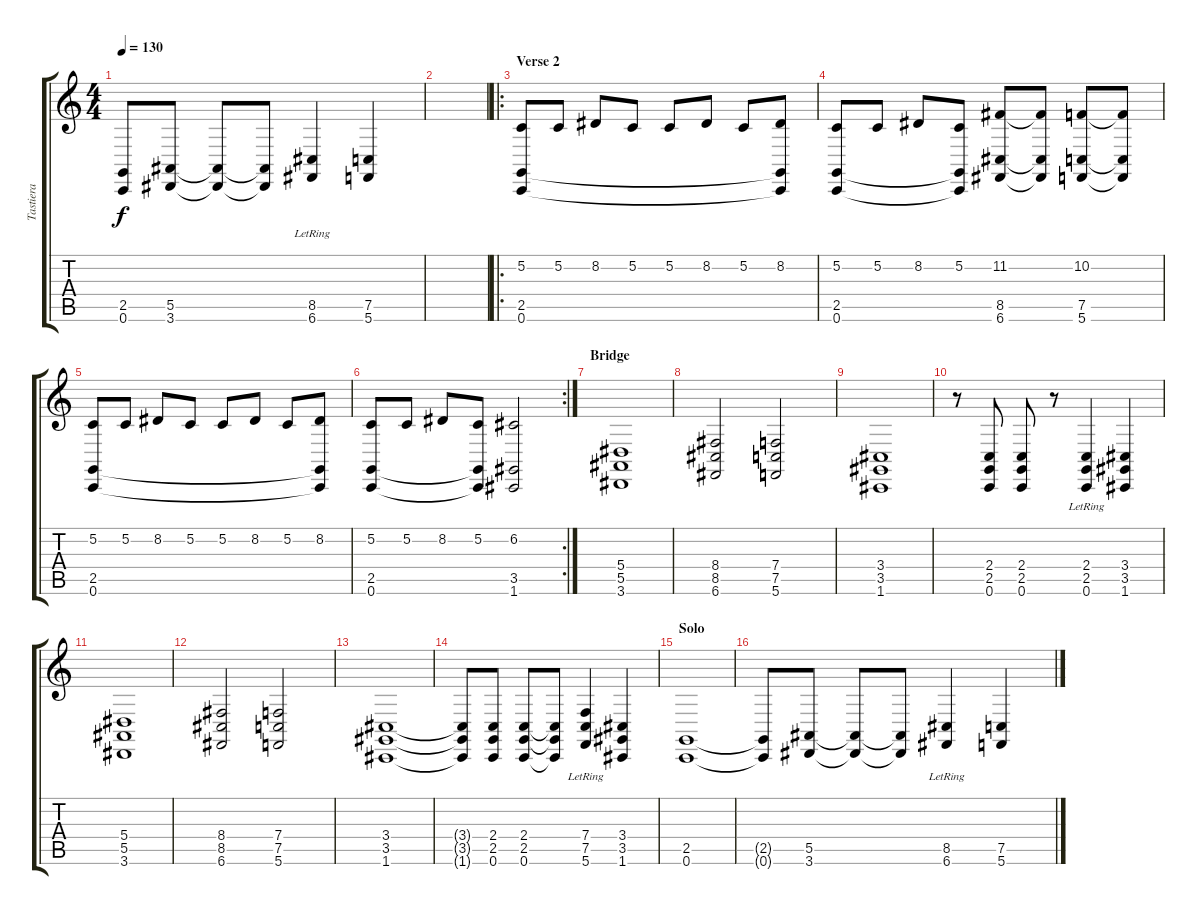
\track ("Tastiera" "Tastiera") {instrument lead2sawtooth}
\staff {score tabs}
\tuning (C4 G3 Eb3 Bb2 F2 C2) {hide}
\ts (4 4)
\tempo 130
\clef g2
\ks c
(2.5{t} 0.6{t}).8{dy f} (5.5 3.6).8 (5.5{t} 3.6{t}).8 (5.5{t} 3.6{t}).8 (8.5 6.6{lr}).4 (7.5 5.6).4 |
|
\ro
\section ("" "Verse 2")
(5.2 2.5 0.6).8 5.2.8 8.2.8 5.2.8 5.2.8 8.2.8 5.2.8 (8.2 2.5{t} 0.6{t}).8 |
(5.2 2.5 0.6).8 5.2.8 8.2.8 (5.2 2.5{t} 0.6{t}).8 (11.2 8.5 6.6).8 (11.2{t} 8.5{t} 6.6{t}).8 (10.2 7.5 5.6).8 (10.2{t} 7.5{t} 5.6{t}).8 |
(5.2 2.5 0.6).8 5.2.8 8.2.8 5.2.8 5.2.8 8.2.8 5.2.8 (8.2 2.5{t} 0.6{t}).8 |
\rc 2
(5.2 2.5 0.6).8 5.2.8 8.2.8 (5.2 2.5{t} 0.6{t}).8 (6.2 3.5 1.6).2 |
\section ("" "Bridge")
(5.4 5.5 3.6).1 |
(8.4 8.5 6.6).2 (7.4 7.5 5.6).2 |
(3.4 3.5 1.6).1 |
r.8 (2.4 2.5 0.6).8 (2.4 2.5 0.6).8 r.8 (2.4{lr} 2.5{lr} 0.6{lr}).4 (3.4 3.5 1.6).4 |
(5.4 5.5 3.6).1 |
(8.4 8.5 6.6).2 (7.4 7.5 5.6).2 |
(3.4 3.5 1.6).1 |
(3.4{t} 3.5{t} 1.6{t}).8 (2.4 2.5 0.6).8 (2.4 2.5 0.6).8 (2.4{t} 2.5{t} 0.6{t}).8 (7.4 7.5 5.6{lr}).4 (3.4 3.5 1.6).4 |
\section ("" "Solo")
(2.5 0.6).1 |
(2.5{t} 0.6{t}).8 (5.5 3.6).8 (5.5{t} 3.6{t}).8 (5.5{t} 3.6{t}).8 (8.5 6.6{lr}).4 (7.5 5.6).4
